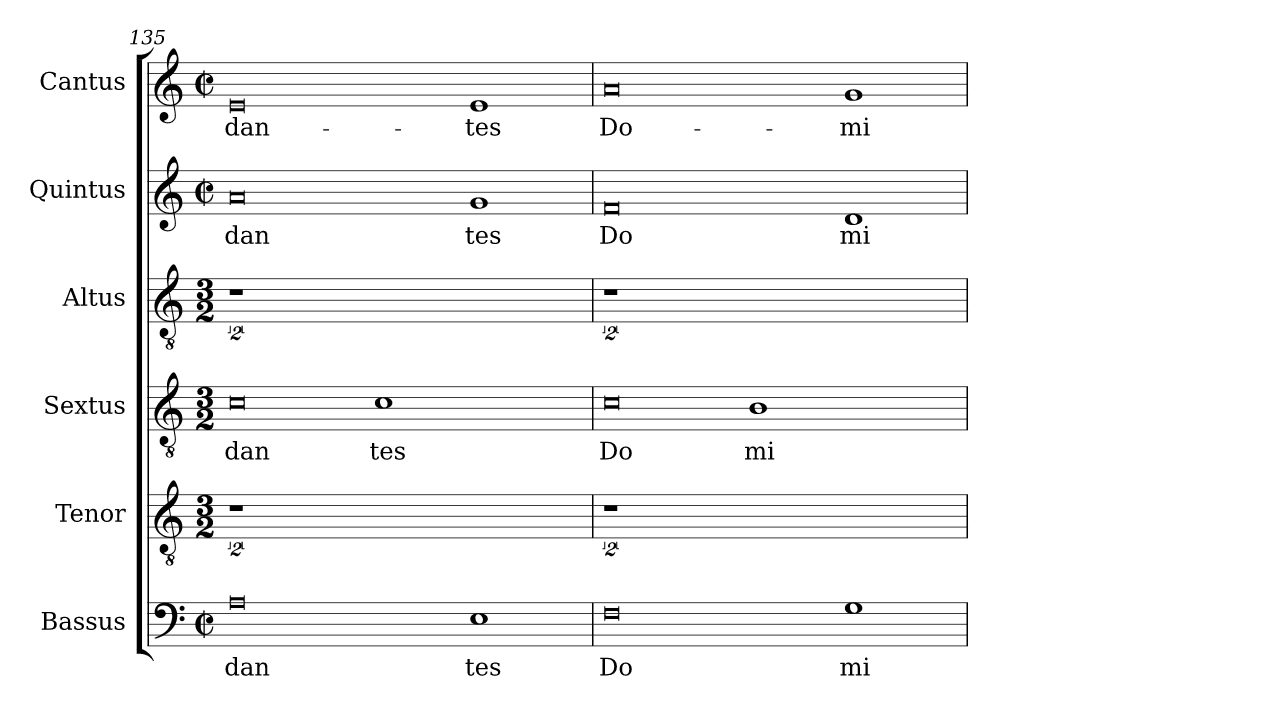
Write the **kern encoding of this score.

**kern	**text	**kern	**kern	**text	**kern	**kern	**text	**kern	**text
*part6	*part6	*part5	*part4	*part4	*part3	*part2	*part2	*part1	*part1
*staff6	*staff6	*staff5	*staff4	*staff4	*staff3	*staff2	*staff2	*staff1	*staff1
*I"Bassus	*	*I"Tenor	*I"Sextus	*	*I"Altus	*I"Quintus	*	*I"Cantus	*
*clefF4	*	*clefGv2	*clefGv2	*	*clefGv2	*clefG2	*	*clefG2	*
*M2/2	*	*M3/2	*M3/2	*	*M3/2	*M2/2	*	*M2/2	*
*met(c|)	*	*	*	*	*	*met(c|)	*	*met(c|)	*
=135	=135	=135	=135	=135	=135	=135	=135	=135	=135
!LO:N:vis=0	!LO:LY:b:cj	!	!	!LO:LY:b:cj	!	!LO:N:vis=0	!LO:LY:b:cj	!LO:N:vis=0	!LO:LY:b:cj
0.A	dan	2%9r	0c	dan	2%9r	0.a	dan	0.e	-dan-
!	!	!	!	!LO:LY:b:cj	!	!	!	!	!
.	.	.	1c	tes	.	.	.	.	.
!LO:N:vis=1	!LO:LY:b:cj	!	!	!	!	!LO:N:vis=1	!LO:LY:b:cj	!LO:N:vis=1	!LO:LY:b:cj
1.E	tes	.	1.ryy	.	.	1.g	tes	1.e	-tes
=136	=136	=136	=136	=136	=136	=136	=136	=136	=136
!LO:N:vis=0	!LO:LY:b:cj	!	!	!LO:LY:b:cj	!	!LO:N:vis=0	!LO:LY:b:cj	!LO:N:vis=0	!LO:LY:b:cj
0.F	Do	2%9r	0c	Do	2%9r	0.f	Do	0.a	Do-
!	!	!	!	!LO:LY:b:cj	!	!	!	!	!
.	.	.	1B	mi	.	.	.	.	.
!LO:N:vis=1	!LO:LY:b:cj	!	!	!	!	!LO:N:vis=1	!LO:LY:b:cj	!LO:N:vis=1	!LO:LY:b:cj
1.G	mi	.	1.ryy	.	.	1.d	mi	1.g	-mi-
=	=	=	=	=	=	=	=	=	=
*-	*-	*-	*-	*-	*-	*-	*-	*-	*-
